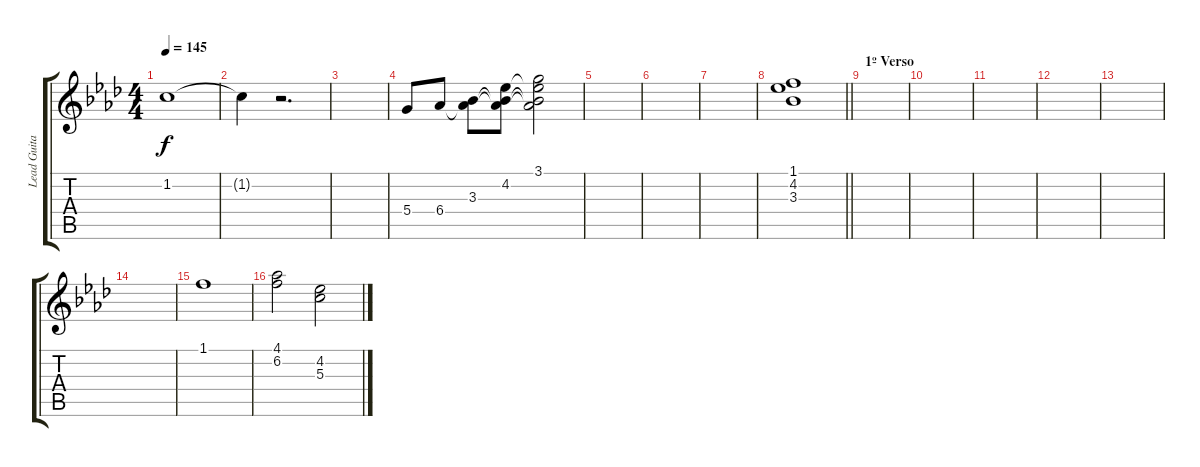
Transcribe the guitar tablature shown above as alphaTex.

\track ("Lead Guitar" "Lead Guita") {instrument electricguitarjazz}
\staff {score tabs}
\tuning (E4 B3 G3 D3 A2 E2) {hide}
\ts (4 4)
\tempo 145
\clef g2
\ks ab
1.2.1{dy f instrument electricguitarjazz} |
1.2{t}.4 r.2{d} |
|
5.4.8 6.4.8 (3.3 6.4{t}).8 (4.2 3.3{t} 6.4{t}).8 (3.1 4.2{t} 3.3{t} 6.4{t}).2 |
|
|
|
\barLineRight lightlight
(1.1 4.2 3.3).1 |
\section ("" "1º Verso")
|
|
|
|
|
|
1.1.1 |
(4.1 6.2).2 (4.2 5.3).2
